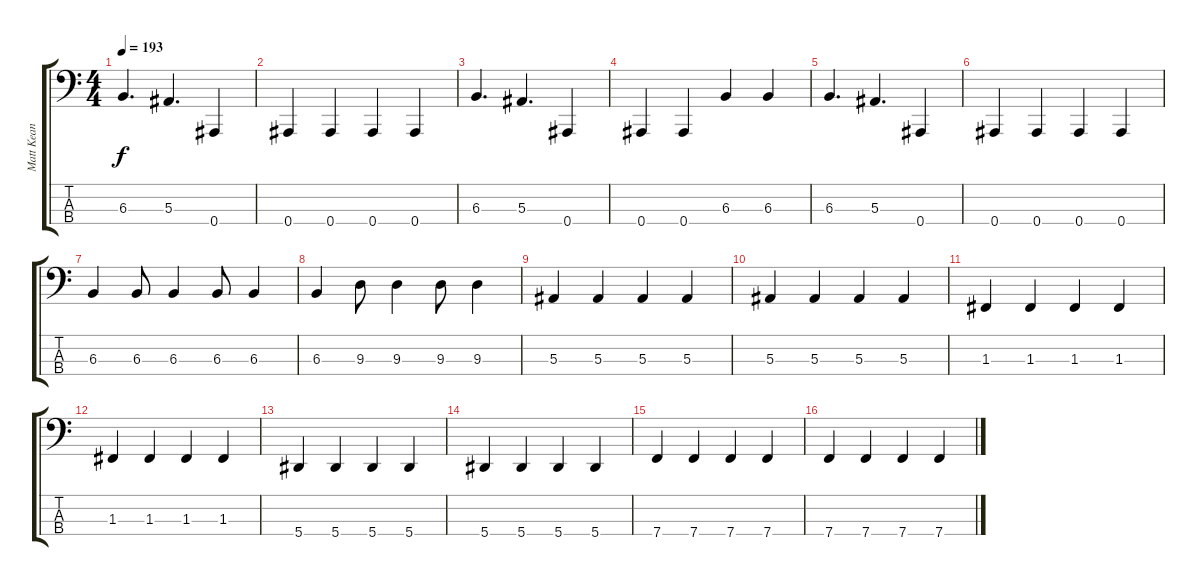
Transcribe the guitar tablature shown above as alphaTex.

\track ("Matt Kean" "Matt Kean") {instrument electricbassfinger}
\staff {score tabs}
\tuning (Eb2 Bb1 F1 Bb0) {hide}
\ts (4 4)
\tempo 193
\clef f4
\ks c
6.3.4{d dy f} 5.3.4{d} 0.4.4 |
0.4.4 0.4.4 0.4.4 0.4.4 |
6.3.4{d} 5.3.4{d} 0.4.4 |
0.4.4 0.4.4 6.3.4 6.3.4 |
6.3.4{d} 5.3.4{d} 0.4.4 |
0.4.4 0.4.4 0.4.4 0.4.4 |
6.3.4 6.3.8 6.3.4 6.3.8 6.3.4 |
6.3.4 9.3.8 9.3.4 9.3.8 9.3.4 |
5.3.4 5.3.4 5.3.4 5.3.4 |
5.3.4 5.3.4 5.3.4 5.3.4 |
1.3.4 1.3.4 1.3.4 1.3.4 |
1.3.4 1.3.4 1.3.4 1.3.4 |
5.4.4 5.4.4 5.4.4 5.4.4 |
5.4.4 5.4.4 5.4.4 5.4.4 |
7.4.4 7.4.4 7.4.4 7.4.4 |
7.4.4 7.4.4 7.4.4 7.4.4
